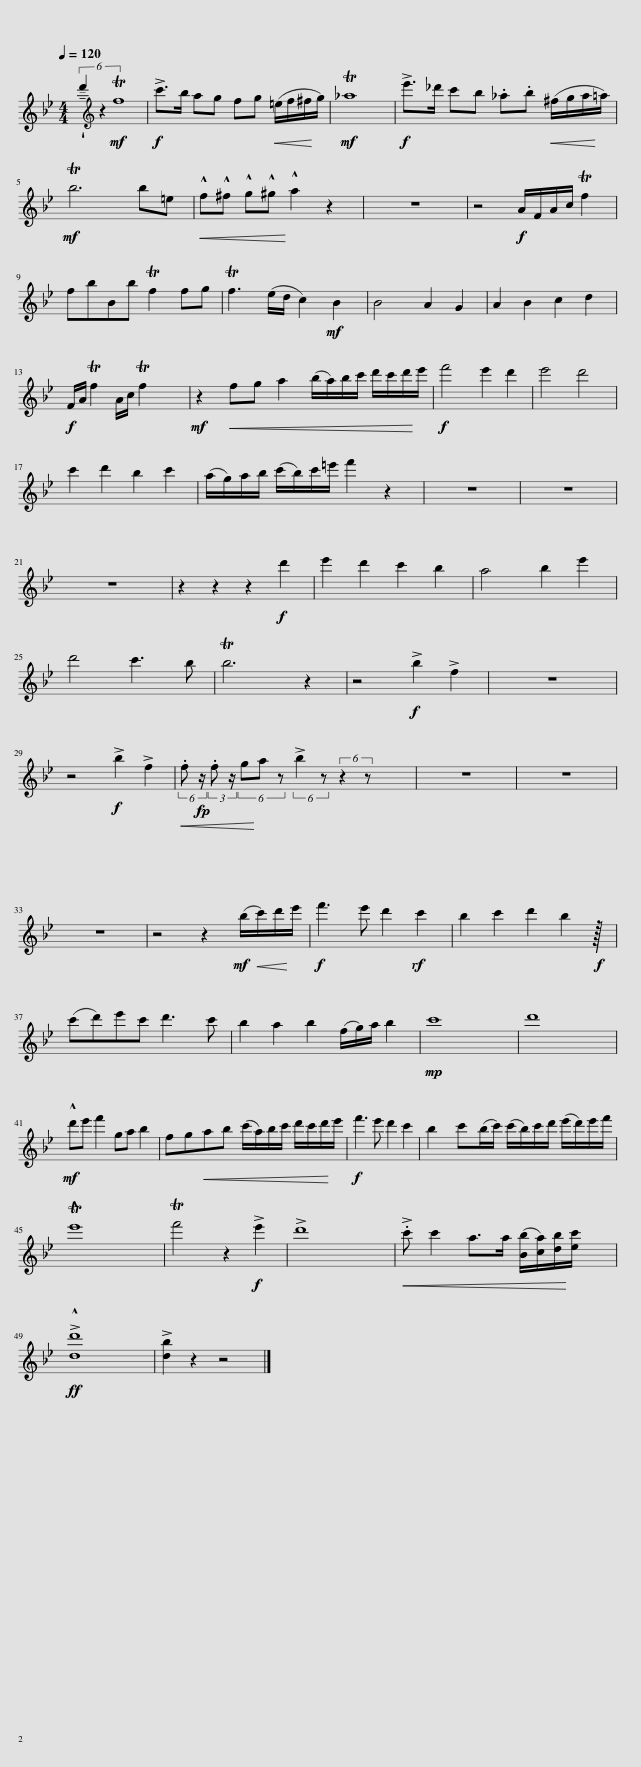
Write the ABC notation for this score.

X:1
%%score ( 1 2 )
L:1/8
Q:1/4=120
M:4/4
I:linebreak $
K:Bb
V:1 treble
V:2 treble
V:1
 (6:4:3!wedge!!tenuto!d'2[K:treble] z2!mf! Tf8 |!f! !>!c'>b ag fg!<(! (=e/f/^f/!<)!g/) |!mf! T_a8 |!f! !>!e'>_d' c'b ._a.b!<(! (^f/g/a/!<)!=a/) |$!mf! Tb6 b=e | %5
!<(! !^!f!^!^f !^!g!^!^g!<)! !^!a2 z2 | z8 | z4!f! A/F/A/c/ Tf2 |$ fbBb Tf2 fg | Tf3 (e/d/ c2)!mf! B2 | %10
 B4 A2 G2 | A2 B2 c2 d2 |$!f! F/A/ Tf2 A/c/ Tf2 x2 |!mf! z2!<(! fg a2 (b/a/)b/c'/ d'/c'/d'/!<)!e'/ |!f! f'4 e'2 d'2 | %15
 e'4 d'4 |$ c'2 d'2 b2 c'2 | (a/g/)a/b/ (c'/b/)c'/=e'/ f'2 z2 | z8 | z8 |$ %20
 z8 | z2 z2 z2!f! d'2 | e'2 d'2 c'2 b2 | a4 b2 e'2 |$ d'4 c'3 b | %25
 Tb6 z2 | z4!f! !>!b2 !>!f2 | z8 |$ z4!f! !>!b2 !>!f2 |!<(! (6:4:2.f z/ (3:2:2.f z/ (6:4:3g!<)!a z (6:4:2!>!b2 z (6:4:2z2 z x11/4 | %30
 z8 | z8 |$ z8 | z4 z2!mf! (b/!<(!c'/)d'/!<)!e'/ |!f! f'3 e' d'2 c'2 | %35
 b2 c'2 d'2 b2!f! z/16 x/16 |$ (c'd')e'c' d'3 c' | b2 a2 b2 (f/g/)a/ b2 |!mp! c'8 | d'8 |$ %40
!mf! !^!d'e' f'2 ga b2 | fg!<(!ab (c'/a/)b/c'/ d'/c'/d'/!<)!e'/ |!f! f'3 e' d'2 c'2 | b2 c'(b/c'/) (c'/b/)c'/d'/ (e'/d'/)e'/f'/ |$ !^!Te'8 | %45
 Tf'4 z2!f! !>!e'2 | !>!d'8 |!<(! !>!.c' c'2 a>a ([Bb]/[ca]/)[db]/!<)![ec']/ x |$!ff! !>!!^!d'8 | !>![db]2 z2 z4 |] %50
V:2
 x4/3[K:treble] x20/3 | x8 | x8 | x8 |$ x8 | %5
 x8 | x8 | x8 |$ x8 | x8 | %10
 x8 | x8 |$ x8 | x10 | x8 | %15
 x8 |$ x8 | x8 | x8 | x8 |$ %20
 x8 | x8 | x8 | x8 |$ x8 | %25
 x8 | x8 | x8 |$ x8 | x43/4 | %30
 x8 | x8 |$ x8 | x8 | x8 | %35
 x65/8 |$ x8 | x19/2 | x8 | x8 |$ %40
 x8 | x8 | x8 | x8 |$ x8 | %45
 x8 | x8 | x8 |$ d8 | x8 |] %50
